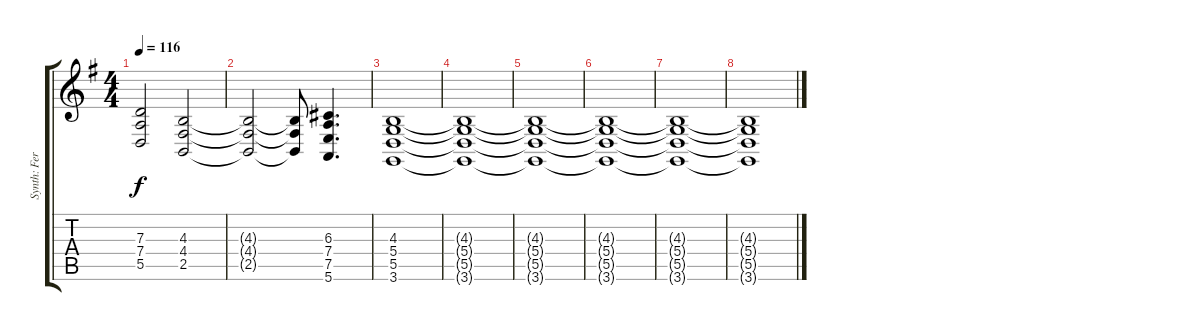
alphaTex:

\track ("Synth: Ferdy" "Synth: Fer") {instrument synthstrings1}
\staff {score tabs}
\tuning (E4 B3 G3 D3 A2 E2) {hide}
\ts (4 4)
\tempo 116
\clef g2
\ks g
(7.3{t} 7.4{t} 5.5{t}).2{dy f} (4.3 4.4 2.5).2 |
(4.3{t} 4.4{t} 2.5{t}).2 (4.3{t} 4.4{t} 2.5{t}).8 (6.3 7.4 7.5 5.6).4{d} |
(4.3 5.4 5.5 3.6).1 |
(4.3{t} 5.4{t} 5.5{t} 3.6{t}).1 |
(4.3{t} 5.4{t} 5.5{t} 3.6{t}).1{volume 0} |
(4.3{t} 5.4{t} 5.5{t} 3.6{t}).1 |
(4.3{t} 5.4{t} 5.5{t} 3.6{t}).1 |
(4.3{t} 5.4{t} 5.5{t} 3.6{t}).1
